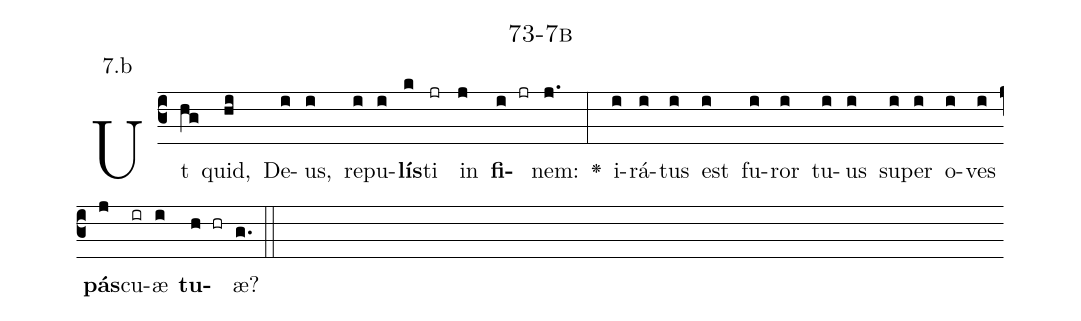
name: 73-7b;
annotation: 7.b;
%%
(c3)Ut(hg) quid,(hi) De(i)us,(i) re(i)pu(i)<b>lís</b>(k)ti(jr) in(j) <b>fi</b>(i jr)nem:(j.) <v>\greheightstar</v>(:) i(i)rá(i)tus(i) est(i) fu(i)ror(i) tu(i)us(i) su(i)per(i) o(i)ves(i) <b>pás</b>(j)cu(ir)æ(i) <b>tu</b>(h hr)æ?(g.) (::)


%E(i) u(i) o(j) u(i) a(h) e.(g.) (::)
